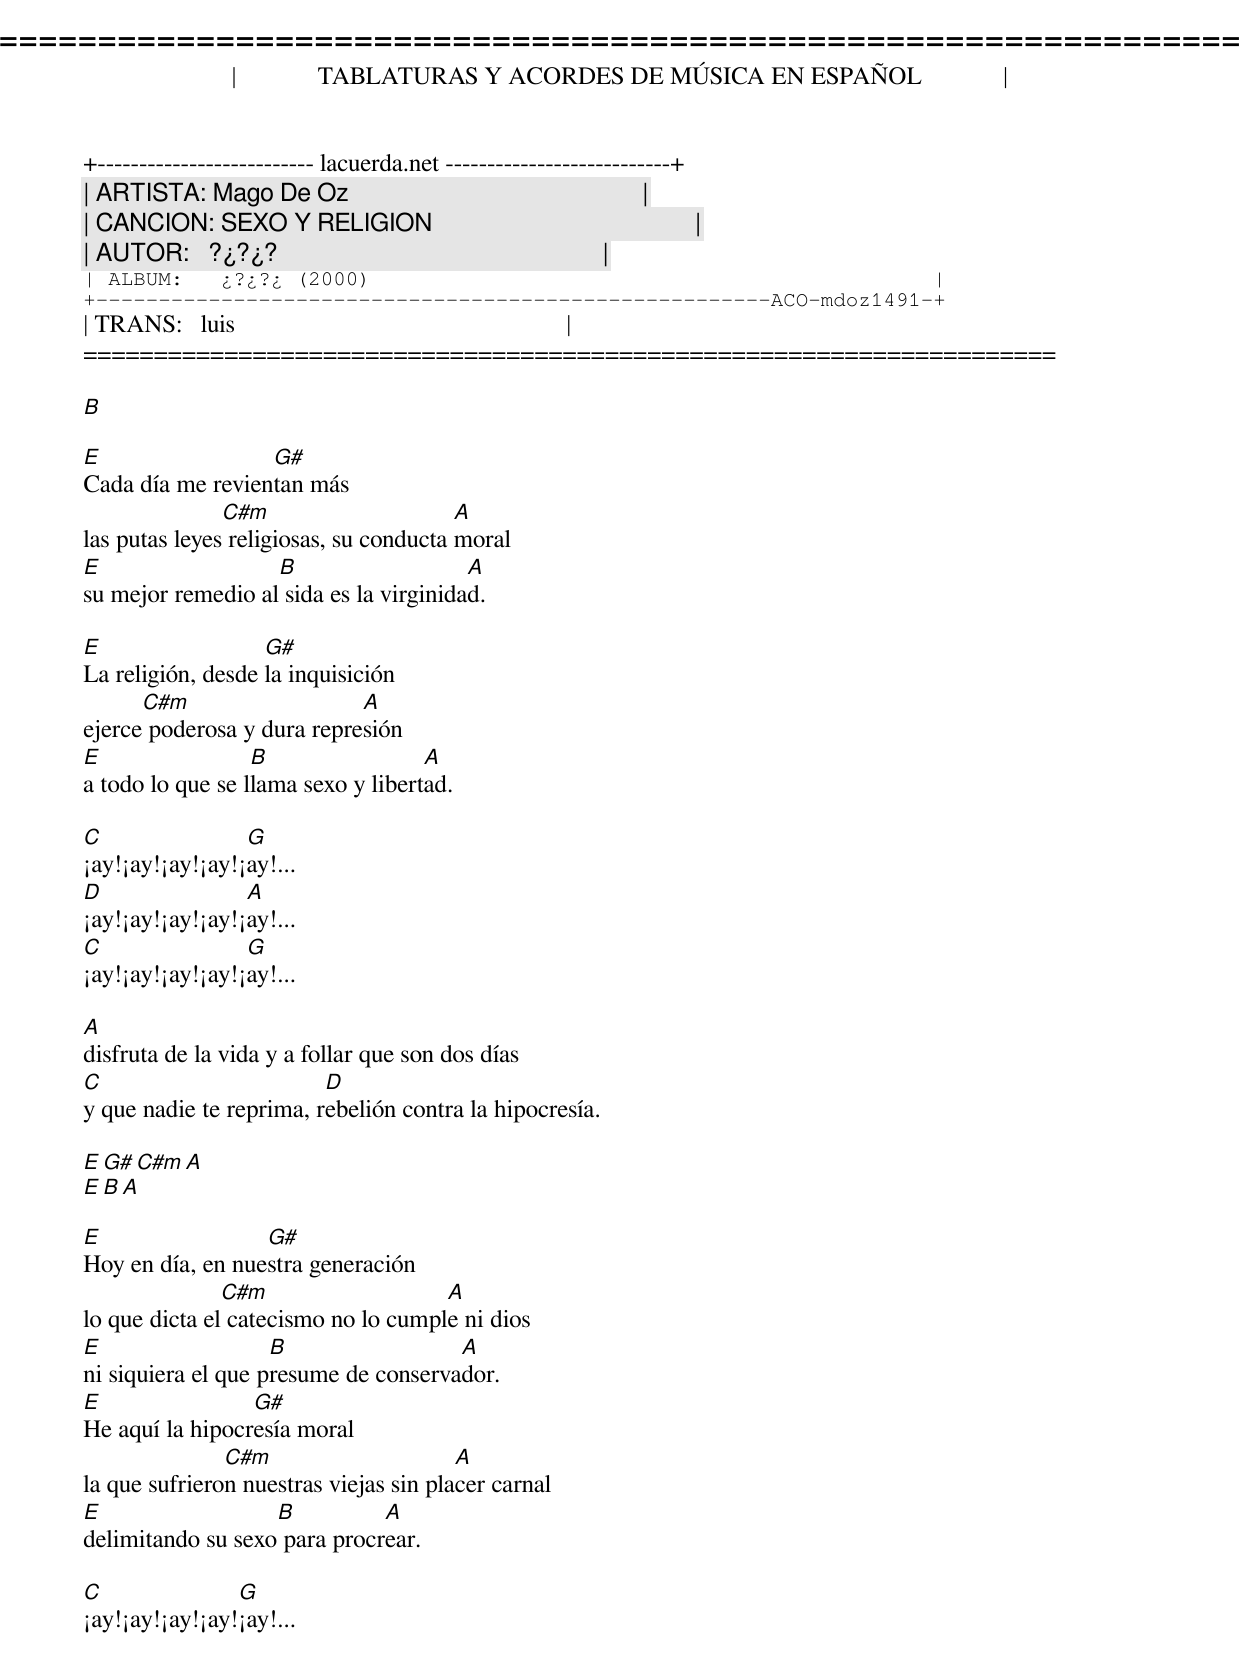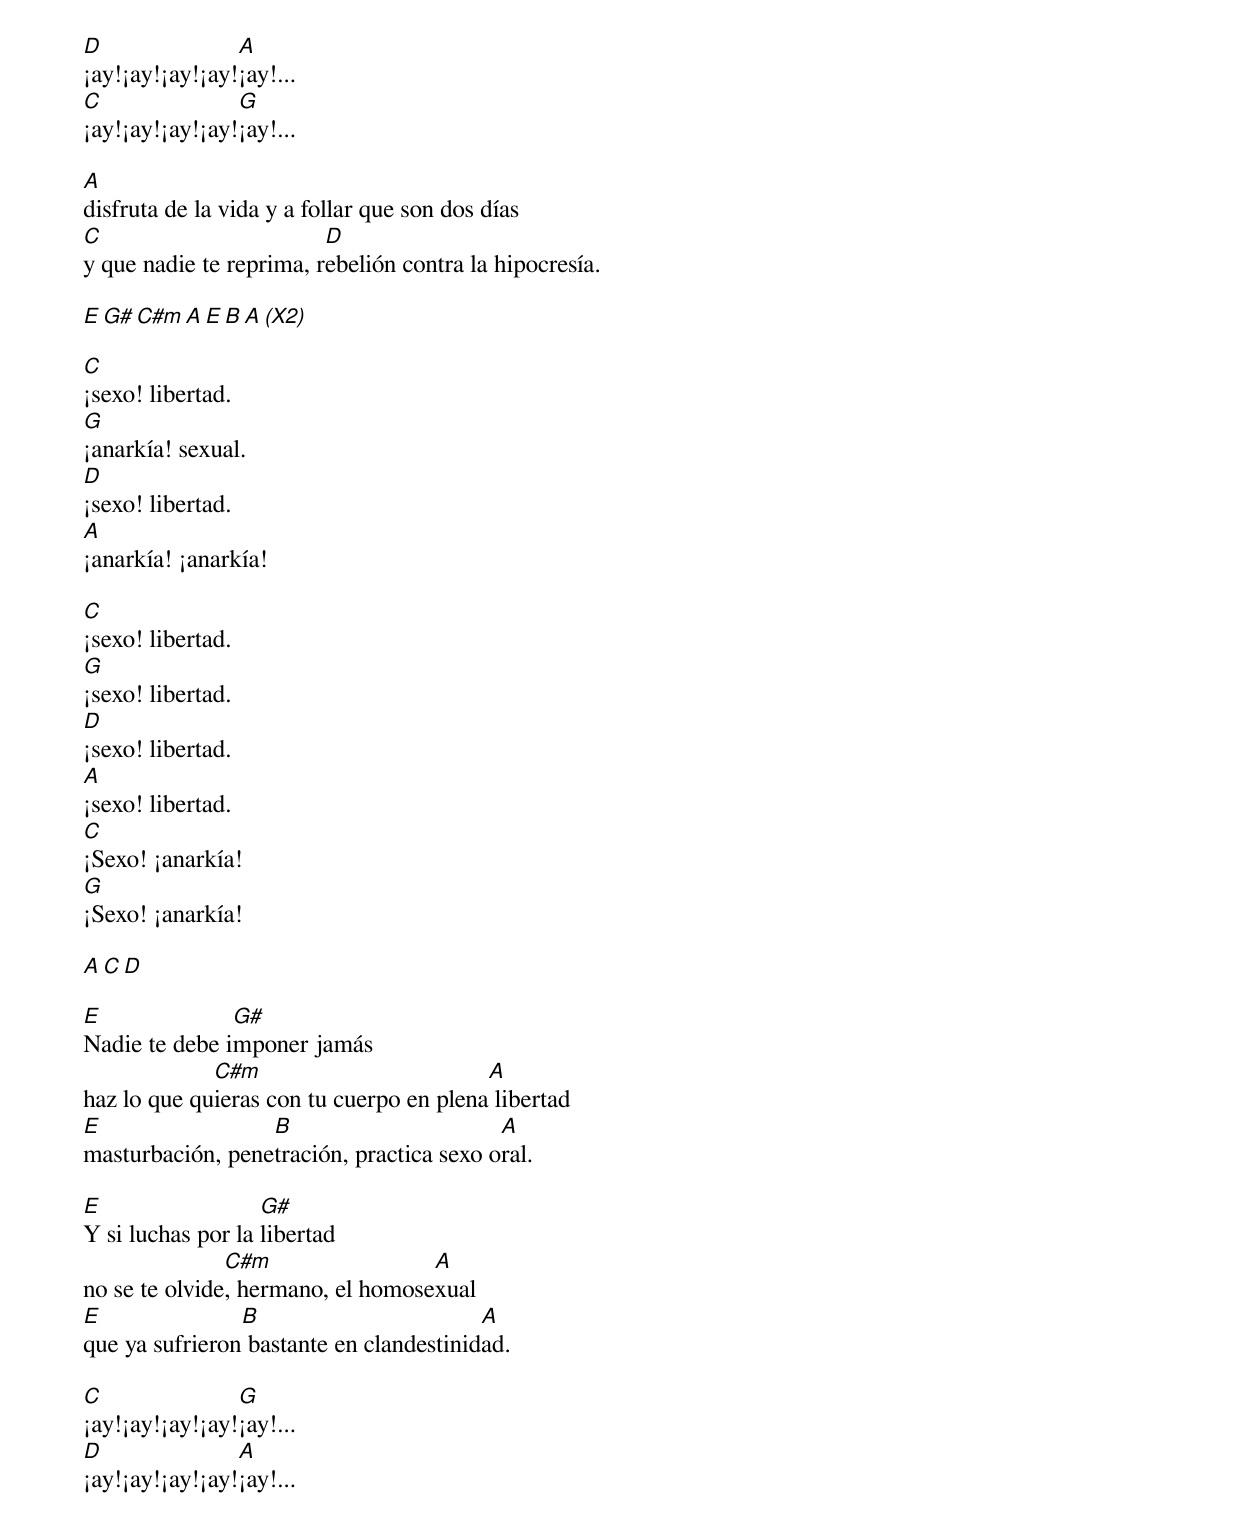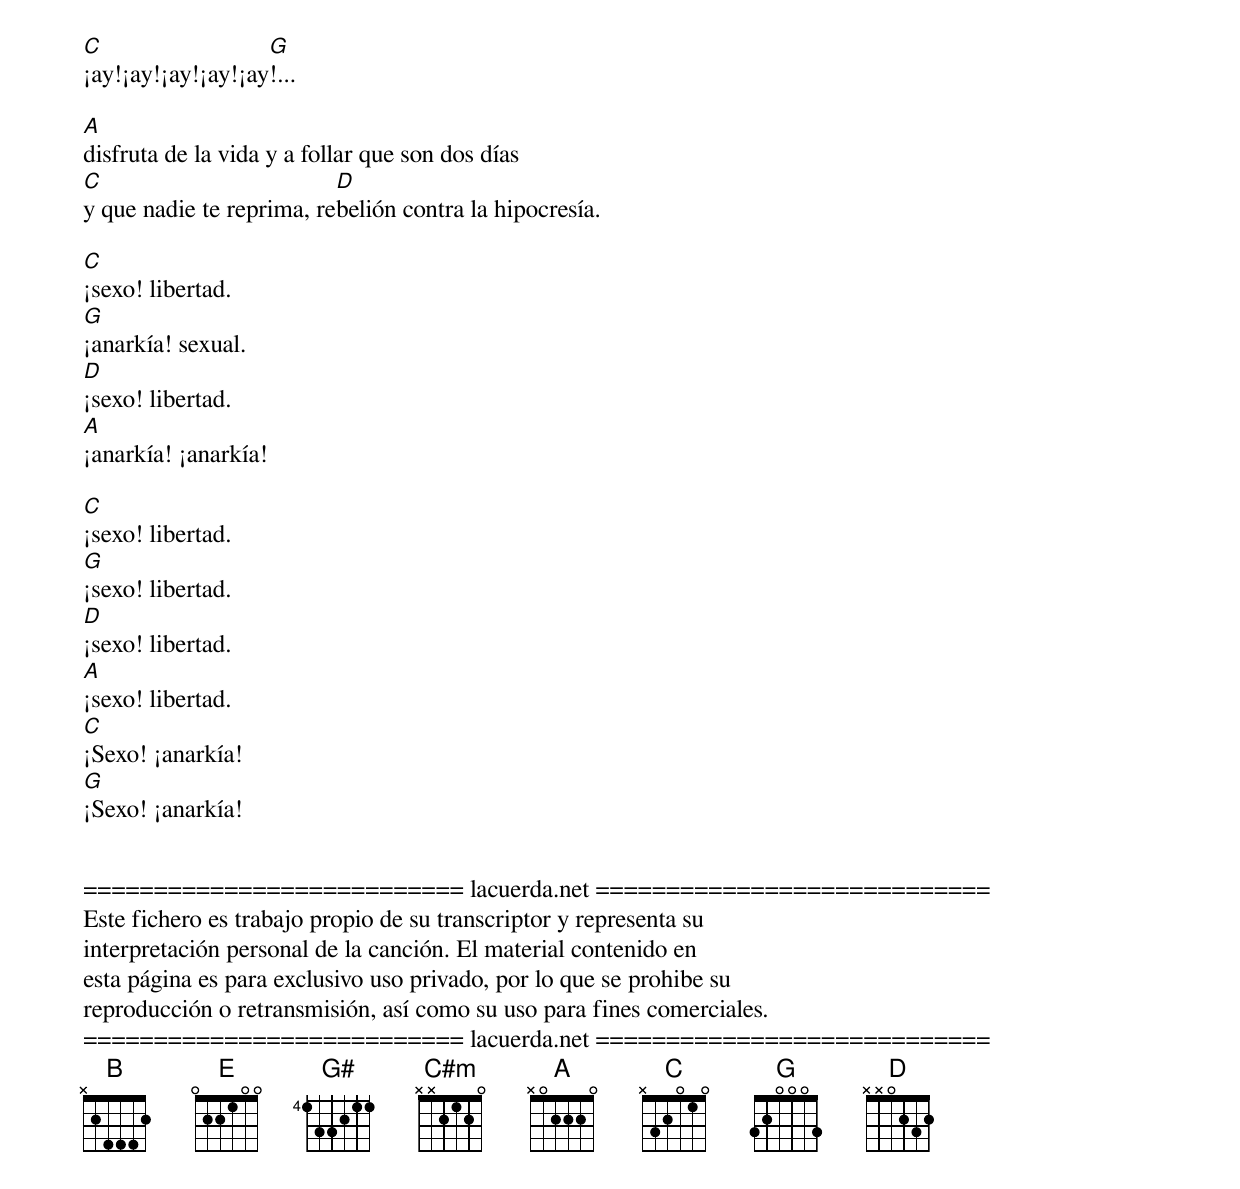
=====================================================================
|             TABLATURAS Y ACORDES DE MÚSICA EN ESPAÑOL             |
+-------------------------- lacuerda.net ---------------------------+
| ARTISTA: Mago De Oz                                               |
| CANCION: SEXO Y RELIGION                                          |
| AUTOR:   ?¿?¿?                                                    |
| ALBUM:   ¿?¿?¿ (2000)                                             |
+------------------------------------------------------ACO-mdoz1491-+
| TRANS:   luis                                                     |
=====================================================================

B

E                 G#
Cada día me revientan más
               C#m                      A
las putas leyes religiosas, su conducta moral
E                  B                    A
su mejor remedio al sida es la virginidad.

E                  G#
La religión, desde la inquisición
      C#m                   A
ejerce poderosa y dura represión
E                 B                 A
a todo lo que se llama sexo y libertad.

C                G
¡ay!¡ay!¡ay!¡ay!¡ay!...
D                A
¡ay!¡ay!¡ay!¡ay!¡ay!...
C                G
¡ay!¡ay!¡ay!¡ay!¡ay!...

A
disfruta de la vida y a follar que son dos días
C                        D
y que nadie te reprima, rebelión contra la hipocresía.

E G# C#m A
E B A

E                 G#
Hoy en día, en nuestra generación
               C#m                   A
lo que dicta el catecismo no lo cumple ni dios
E                   B                 A
ni siquiera el que presume de conservador.
E                G#
He aquí la hipocresía moral
               C#m                      A
la que sufrieron nuestras viejas sin placer carnal
E                  B          A
delimitando su sexo para procrear.

C               G
¡ay!¡ay!¡ay!¡ay!¡ay!...
D               A
¡ay!¡ay!¡ay!¡ay!¡ay!...
C               G
¡ay!¡ay!¡ay!¡ay!¡ay!...

A
disfruta de la vida y a follar que son dos días
C                        D
y que nadie te reprima, rebelión contra la hipocresía.

E G# C#m A E B A (X2)

C
¡sexo! libertad.
G
¡anarkía! sexual.
D
¡sexo! libertad.
A
¡anarkía! ¡anarkía!

C
¡sexo! libertad.
G
¡sexo! libertad.
D
¡sexo! libertad.
A
¡sexo! libertad.
C
¡Sexo! ¡anarkía!
G
¡Sexo! ¡anarkía!

A C D

E              G#
Nadie te debe imponer jamás
             C#m                         A
haz lo que quieras con tu cuerpo en plena libertad
E                 B                       A
masturbación, penetración, practica sexo oral.

E                  G#
Y si luchas por la libertad
               C#m                 A
no se te olvide, hermano, el homosexual
E               B                        A
que ya sufrieron bastante en clandestinidad.

C               G
¡ay!¡ay!¡ay!¡ay!¡ay!...
D               A
¡ay!¡ay!¡ay!¡ay!¡ay!...
C                  G
¡ay!¡ay!¡ay!¡ay!¡ay!...

A
disfruta de la vida y a follar que son dos días
C                         D
y que nadie te reprima, rebelión contra la hipocresía.

C
¡sexo! libertad.
G
¡anarkía! sexual.
D
¡sexo! libertad.
A
¡anarkía! ¡anarkía!

C
¡sexo! libertad.
G
¡sexo! libertad.
D
¡sexo! libertad.
A
¡sexo! libertad.
C
¡Sexo! ¡anarkía!
G
¡Sexo! ¡anarkía!


=========================== lacuerda.net ============================
Este fichero es trabajo propio de su transcriptor y representa su
interpretación personal de la canción. El material contenido en
esta página es para exclusivo uso privado, por lo que se prohibe su
reproducción o retransmisión, así como su uso para fines comerciales.
=========================== lacuerda.net ============================
